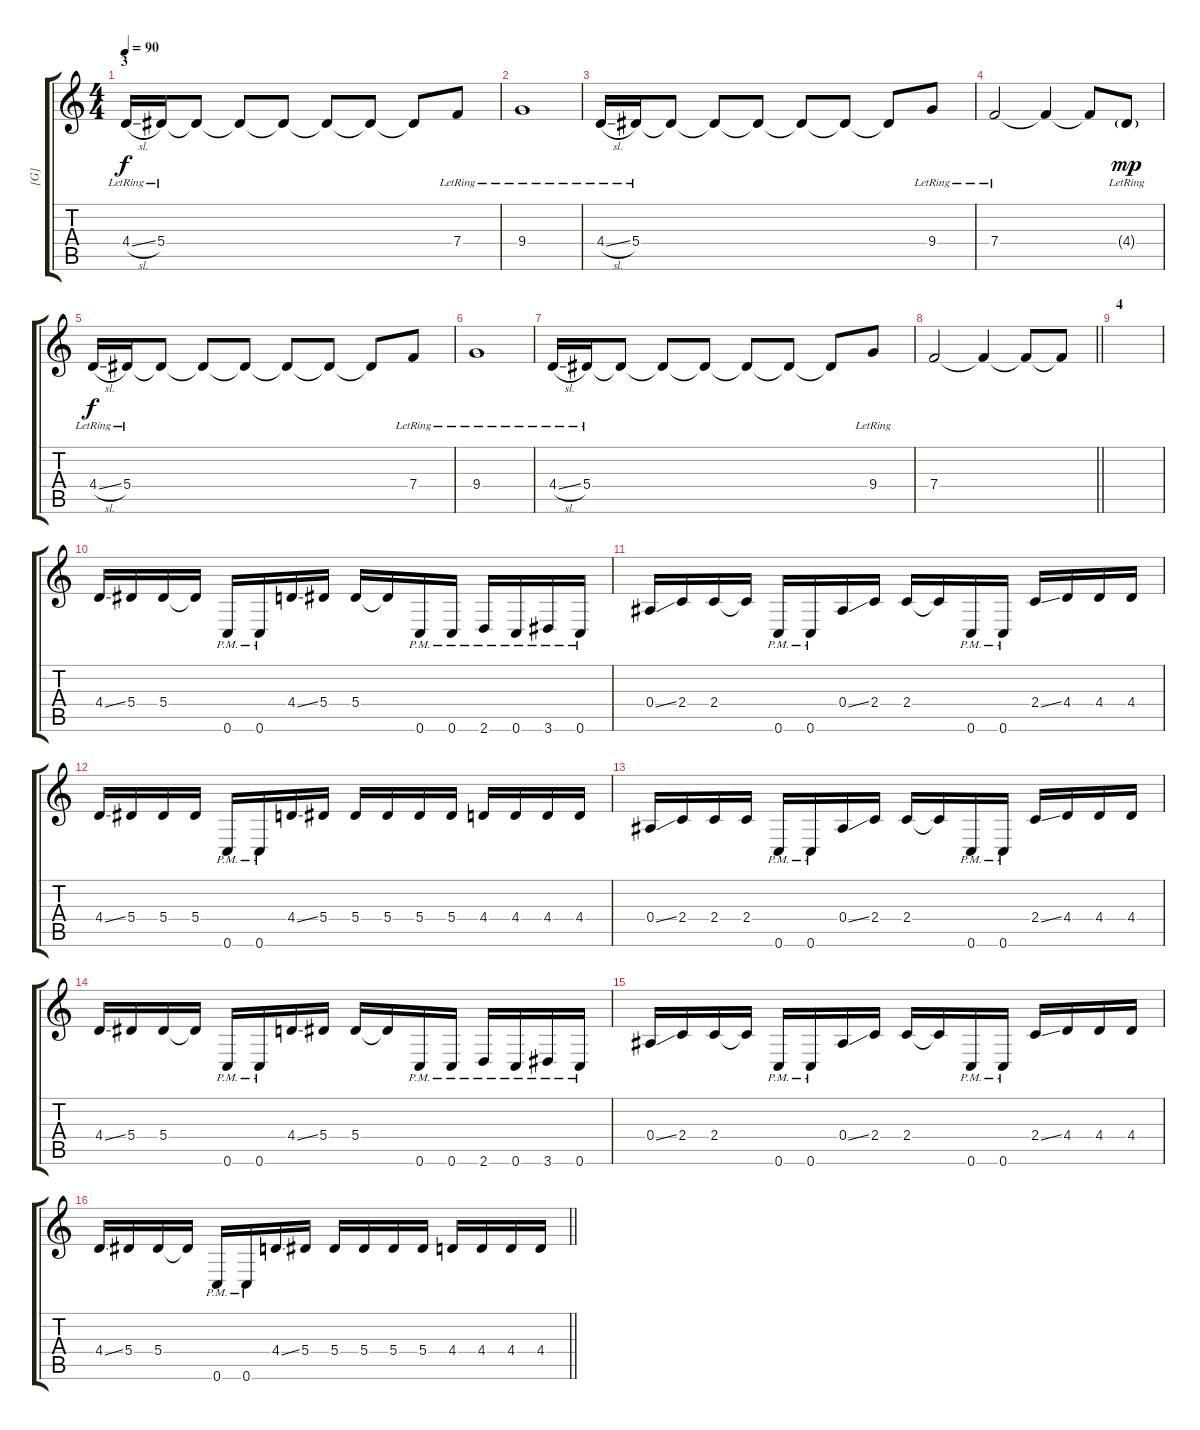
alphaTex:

\track ("[G]" "[G]") {instrument distortionguitar}
\staff {score tabs}
\tuning (C4 G3 Eb3 Bb2 F2 C2) {hide}
\ts (4 4)
\section ("" "3")
\tempo 90
\clef g2
\ks c
4.4{sl lr}.16{dy f} 5.4{lr}.16 5.4{t}.8 5.4{t}.8 5.4{t}.8 5.4{t}.8 5.4{t}.8 5.4{t}.8 7.4{lr}.8 |
9.4{lr}.1 |
4.4{sl lr}.16 5.4{lr}.16 5.4{t}.8 5.4{t}.8 5.4{t}.8 5.4{t}.8 5.4{t}.8 5.4{t}.8 9.4{lr}.8 |
7.4{lr}.2 7.4{t}.4 7.4{t}.8 4.4{g lr}.8{dy mp} |
4.4{sl lr}.16{dy f} 5.4{lr}.16 5.4{t}.8 5.4{t}.8 5.4{t}.8 5.4{t}.8 5.4{t}.8 5.4{t}.8 7.4{lr}.8 |
9.4{lr}.1 |
4.4{sl lr}.16 5.4{lr}.16 5.4{t}.8 5.4{t}.8 5.4{t}.8 5.4{t}.8 5.4{t}.8 5.4{t}.8 9.4{lr}.8 |
\barLineRight lightlight
7.4.2 7.4{t}.4 7.4{t}.8 7.4{t}.8 |
\section ("" "4")
|
4.4{ss}.16 5.4.16 5.4.16 5.4{t}.16 0.6{pm}.16 0.6{pm}.16 4.4{ss}.16 5.4.16 5.4.16 5.4{t}.16 0.6{pm}.16 0.6{pm}.16 2.6{pm}.16 0.6{pm}.16 3.6{pm}.16 0.6{pm}.16 |
0.4{ss}.16 2.4.16 2.4.16 2.4{t}.16 0.6{pm}.16 0.6{pm}.16 0.4{ss}.16 2.4.16 2.4.16 2.4{t}.16 0.6{pm}.16 0.6{pm}.16 2.4{ss}.16 4.4.16 4.4.16 4.4.16 |
4.4{ss}.16 5.4.16 5.4.16 5.4.16 0.6{pm}.16 0.6{pm}.16 4.4{ss}.16 5.4.16 5.4.16 5.4.16 5.4.16 5.4.16 4.4.16 4.4.16 4.4.16 4.4.16 |
0.4{ss}.16 2.4.16 2.4.16 2.4.16 0.6{pm}.16 0.6{pm}.16 0.4{ss}.16 2.4.16 2.4.16 2.4{t}.16 0.6{pm}.16 0.6{pm}.16 2.4{ss}.16 4.4.16 4.4.16 4.4.16 |
4.4{ss}.16 5.4.16 5.4.16 5.4{t}.16 0.6{pm}.16 0.6{pm}.16 4.4{ss}.16 5.4.16 5.4.16 5.4{t}.16 0.6{pm}.16 0.6{pm}.16 2.6{pm}.16 0.6{pm}.16 3.6{pm}.16 0.6{pm}.16 |
0.4{ss}.16 2.4.16 2.4.16 2.4{t}.16 0.6{pm}.16 0.6{pm}.16 0.4{ss}.16 2.4.16 2.4.16 2.4{t}.16 0.6{pm}.16 0.6{pm}.16 2.4{ss}.16 4.4.16 4.4.16 4.4.16 |
\barLineRight lightlight
4.4{ss}.16 5.4.16 5.4.16 5.4{t}.16 0.6{pm}.16 0.6{pm}.16 4.4{ss}.16 5.4.16 5.4.16 5.4.16 5.4.16 5.4.16 4.4.16 4.4.16 4.4.16 4.4.16
